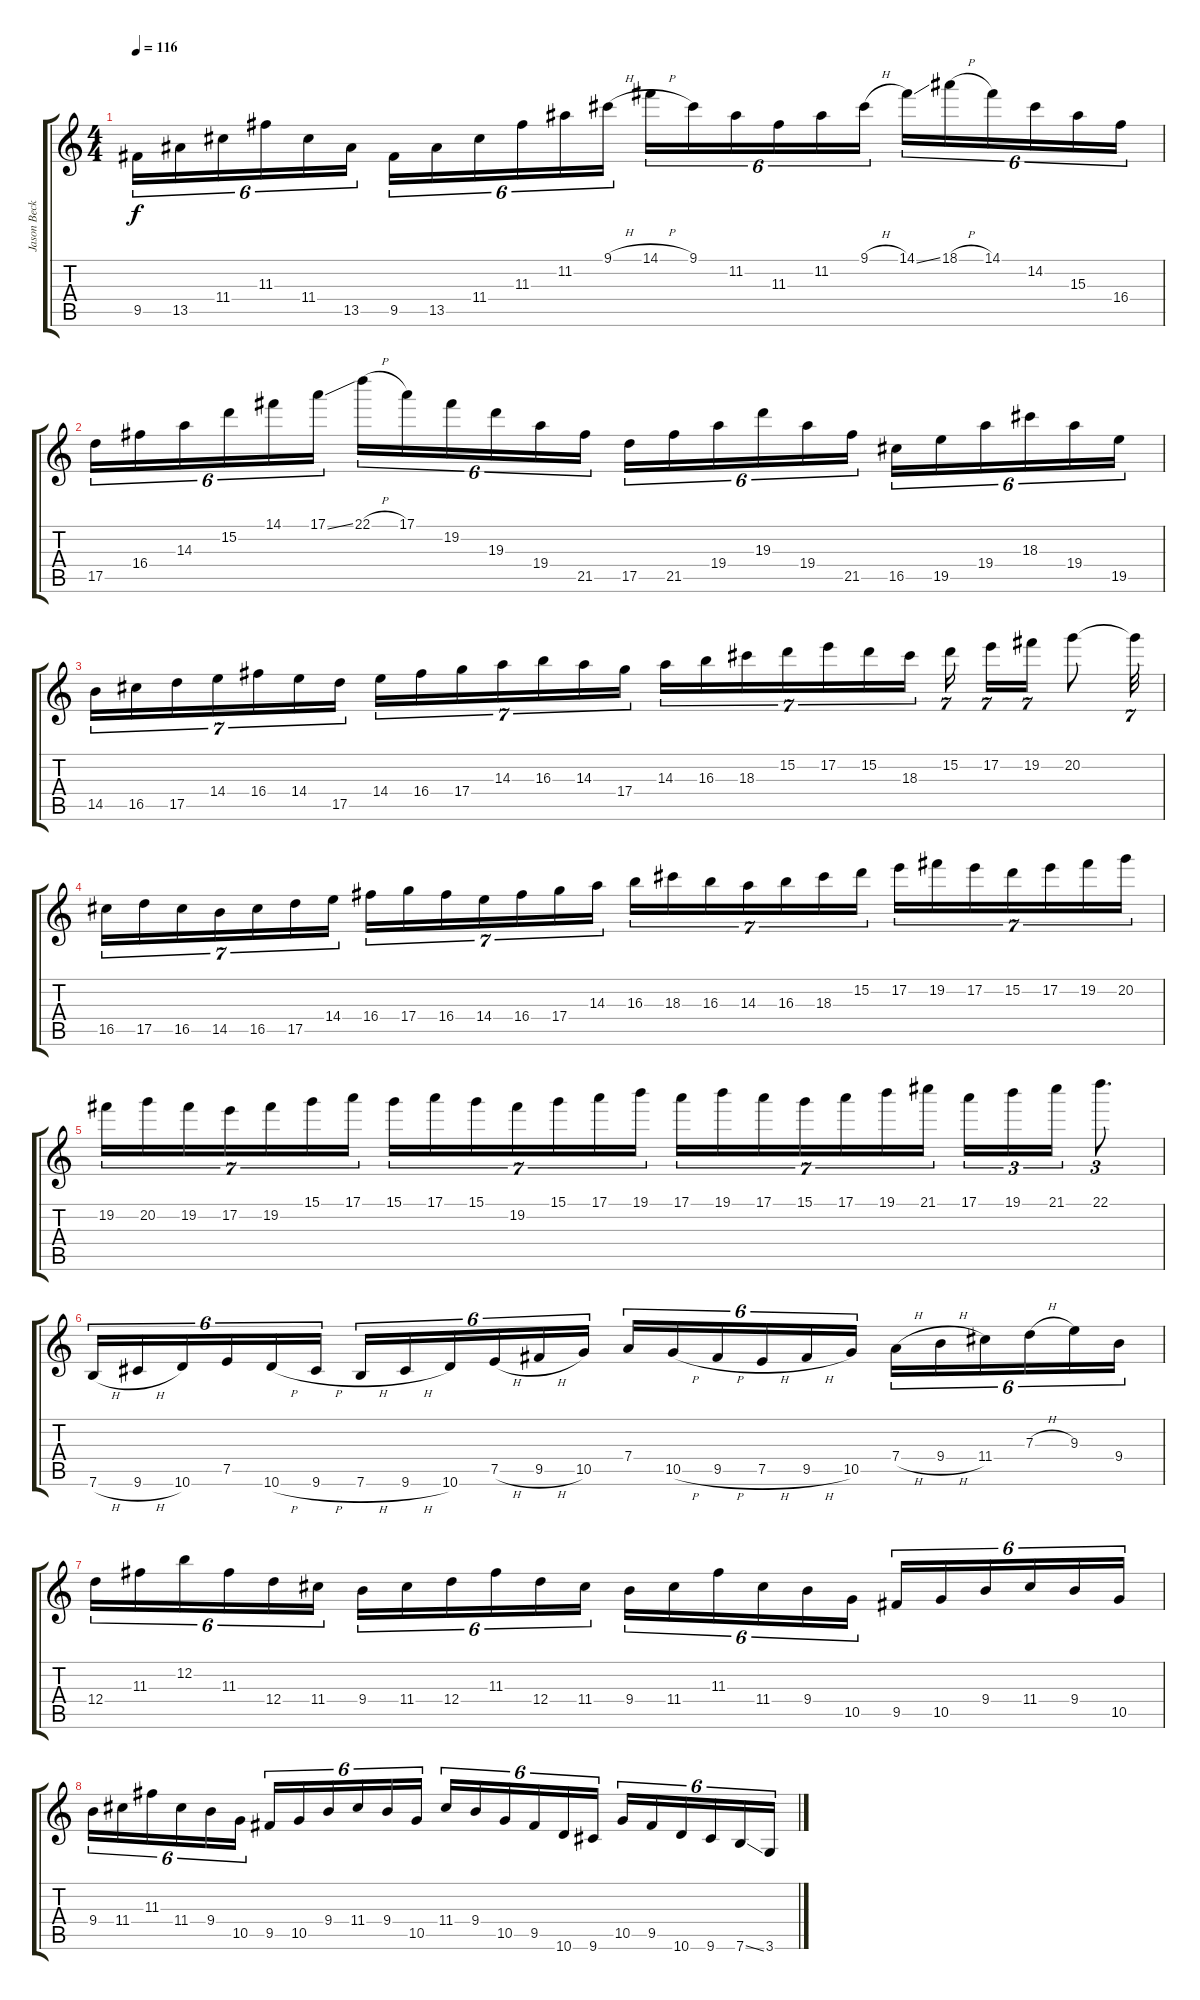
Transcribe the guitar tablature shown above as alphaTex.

\track ("Jason Becker" "Jason Beck") {instrument overdrivenguitar}
\staff {score tabs}
\tuning (E4 B3 G3 D3 A2 E2) {hide}
\ts (4 4)
\tempo 116
\clef g2
\ks c
9.5.16{tu (6 4) dy f} 13.5.16{tu (6 4)} 11.4.16{tu (6 4)} 11.3.16{tu (6 4)} 11.4.16{tu (6 4)} 13.5.16{tu (6 4)} 9.5.16{tu (6 4)} 13.5.16{tu (6 4)} 11.4.16{tu (6 4)} 11.3.16{tu (6 4)} 11.2.16{tu (6 4)} 9.1{h}.16{tu (6 4)} 14.1{h}.16{tu (6 4)} 9.1.16{tu (6 4)} 11.2.16{tu (6 4)} 11.3.16{tu (6 4)} 11.2.16{tu (6 4)} 9.1{h}.16{tu (6 4)} 14.1{ss}.16{tu (6 4)} 18.1{h}.16{tu (6 4)} 14.1.16{tu (6 4)} 14.2.16{tu (6 4)} 15.3.16{tu (6 4)} 16.4.16{tu (6 4)} |
17.5.16{tu (6 4)} 16.4.16{tu (6 4)} 14.3.16{tu (6 4)} 15.2.16{tu (6 4)} 14.1.16{tu (6 4)} 17.1{ss}.16{tu (6 4)} 22.1{h}.16{tu (6 4)} 17.1.16{tu (6 4)} 19.2.16{tu (6 4)} 19.3.16{tu (6 4)} 19.4.16{tu (6 4)} 21.5.16{tu (6 4)} 17.5.16{tu (6 4)} 21.5.16{tu (6 4)} 19.4.16{tu (6 4)} 19.3.16{tu (6 4)} 19.4.16{tu (6 4)} 21.5.16{tu (6 4)} 16.5.16{tu (6 4)} 19.5.16{tu (6 4)} 19.4.16{tu (6 4)} 18.3.16{tu (6 4)} 19.4.16{tu (6 4)} 19.5.16{tu (6 4)} |
14.5.16{tu (7 4)} 16.5.16{tu (7 4)} 17.5.16{tu (7 4)} 14.4.16{tu (7 4)} 16.4.16{tu (7 4)} 14.4.16{tu (7 4)} 17.5.16{tu (7 4)} 14.4.16{tu (7 4)} 16.4.16{tu (7 4)} 17.4.16{tu (7 4)} 14.3.16{tu (7 4)} 16.3.16{tu (7 4)} 14.3.16{tu (7 4)} 17.4.16{tu (7 4)} 14.3.16{tu (7 4)} 16.3.16{tu (7 4)} 18.3.16{tu (7 4)} 15.2.16{tu (7 4)} 17.2.16{tu (7 4)} 15.2.16{tu (7 4)} 18.3.16{tu (7 4)} 15.2.16{tu (7 4)} 17.2.16{tu (7 4)} 19.2.16{tu (7 4)} 20.2.8 20.2{t}.32{tu (7 4)} |
16.5.16{tu (7 4)} 17.5.16{tu (7 4)} 16.5.16{tu (7 4)} 14.5.16{tu (7 4)} 16.5.16{tu (7 4)} 17.5.16{tu (7 4)} 14.4.16{tu (7 4)} 16.4.16{tu (7 4)} 17.4.16{tu (7 4)} 16.4.16{tu (7 4)} 14.4.16{tu (7 4)} 16.4.16{tu (7 4)} 17.4.16{tu (7 4)} 14.3.16{tu (7 4)} 16.3.16{tu (7 4)} 18.3.16{tu (7 4)} 16.3.16{tu (7 4)} 14.3.16{tu (7 4)} 16.3.16{tu (7 4)} 18.3.16{tu (7 4)} 15.2.16{tu (7 4)} 17.2.16{tu (7 4)} 19.2.16{tu (7 4)} 17.2.16{tu (7 4)} 15.2.16{tu (7 4)} 17.2.16{tu (7 4)} 19.2.16{tu (7 4)} 20.2.16{tu (7 4)} |
19.2.16{tu (7 4)} 20.2.16{tu (7 4)} 19.2.16{tu (7 4)} 17.2.16{tu (7 4)} 19.2.16{tu (7 4)} 15.1.16{tu (7 4)} 17.1.16{tu (7 4)} 15.1.16{tu (7 4)} 17.1.16{tu (7 4)} 15.1.16{tu (7 4)} 19.2.16{tu (7 4)} 15.1.16{tu (7 4)} 17.1.16{tu (7 4)} 19.1.16{tu (7 4)} 17.1.16{tu (7 4)} 19.1.16{tu (7 4)} 17.1.16{tu (7 4)} 15.1.16{tu (7 4)} 17.1.16{tu (7 4)} 19.1.16{tu (7 4)} 21.1.16{tu (7 4)} 17.1.16{tu (3 2)} 19.1.16{tu (3 2)} 21.1.16{tu (3 2)} 22.1.8{d tu (3 2)} |
7.6{h}.16{tu (6 4)} 9.6{h}.16{tu (6 4)} 10.6.16{tu (6 4)} 7.5.16{tu (6 4)} 10.6{h}.16{tu (6 4)} 9.6{h}.16{tu (6 4)} 7.6{h}.16{tu (6 4)} 9.6{h}.16{tu (6 4)} 10.6.16{tu (6 4)} 7.5{h}.16{tu (6 4)} 9.5{h}.16{tu (6 4)} 10.5.16{tu (6 4)} 7.4.16{tu (6 4)} 10.5{h}.16{tu (6 4)} 9.5{h}.16{tu (6 4)} 7.5{h}.16{tu (6 4)} 9.5{h}.16{tu (6 4)} 10.5.16{tu (6 4)} 7.4{h}.16{tu (6 4)} 9.4{h}.16{tu (6 4)} 11.4.16{tu (6 4)} 7.3{h}.16{tu (6 4)} 9.3.16{tu (6 4)} 9.4.16{tu (6 4)} |
12.4.16{tu (6 4)} 11.3.16{tu (6 4)} 12.2.16{tu (6 4)} 11.3.16{tu (6 4)} 12.4.16{tu (6 4)} 11.4.16{tu (6 4)} 9.4.16{tu (6 4)} 11.4.16{tu (6 4)} 12.4.16{tu (6 4)} 11.3.16{tu (6 4)} 12.4.16{tu (6 4)} 11.4.16{tu (6 4)} 9.4.16{tu (6 4)} 11.4.16{tu (6 4)} 11.3.16{tu (6 4)} 11.4.16{tu (6 4)} 9.4.16{tu (6 4)} 10.5.16{tu (6 4)} 9.5.16{tu (6 4)} 10.5.16{tu (6 4)} 9.4.16{tu (6 4)} 11.4.16{tu (6 4)} 9.4.16{tu (6 4)} 10.5.16{tu (6 4)} |
9.4.16{tu (6 4)} 11.4.16{tu (6 4)} 11.3.16{tu (6 4)} 11.4.16{tu (6 4)} 9.4.16{tu (6 4)} 10.5.16{tu (6 4)} 9.5.16{tu (6 4)} 10.5.16{tu (6 4)} 9.4.16{tu (6 4)} 11.4.16{tu (6 4)} 9.4.16{tu (6 4)} 10.5.16{tu (6 4)} 11.4.16{tu (6 4)} 9.4.16{tu (6 4)} 10.5.16{tu (6 4)} 9.5.16{tu (6 4)} 10.6.16{tu (6 4)} 9.6.16{tu (6 4)} 10.5.16{tu (6 4)} 9.5.16{tu (6 4)} 10.6.16{tu (6 4)} 9.6.16{tu (6 4)} 7.6{ss}.16{tu (6 4)} 3.6.16{tu (6 4)}
